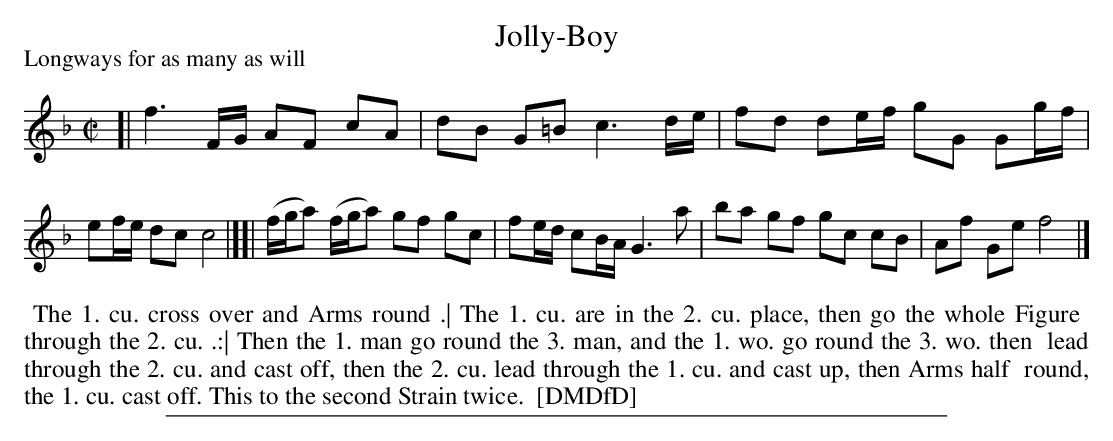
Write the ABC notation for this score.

X:1
T: Jolly-Boy
P: Longways for as many as will
M: C|
L: 1/8
K: F
[|\
f3 F/G/ AF cA | dB G=B c3 d/e/ |\
fd de/f/ gG Gg/f/ | ef/e/ dc c4 |][|\
(f/g/a) (f/g/a) gf gc | fe/d/ cB/A/ G3 a |\
ba gf gc cB | Af Ge f4 |]
